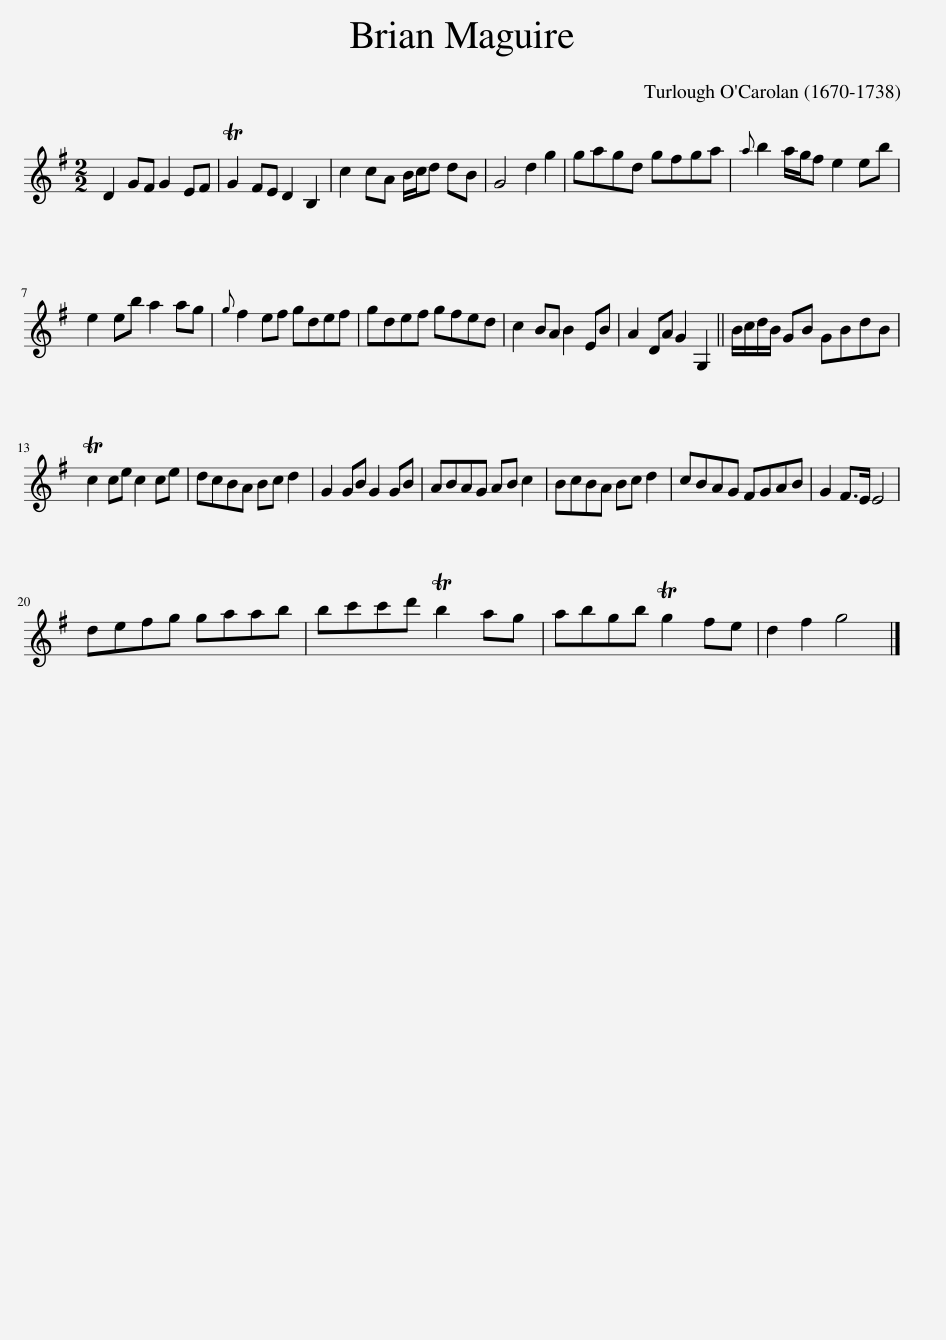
X:1
L:1/8
M:2/2
I:linebreak $
K:G
V:1 treble
V:1
 D2 GF G2 EF | TG2 FE D2 B,2 | c2 cA B/c/d dB | G4 d2 g2 | gagd gfga | %5
{a} b2 a/g/f e2 eb |$ e2 eb a2 ag |{g} f2 ef gdef | gdef gfed | c2 BA B2 EB | %10
 A2 DA G2 G,2 || B/c/d/B/ GB GBdB |$ Tc2 ce c2 ce | dcBA Bc d2 | G2 GB G2 GB | %15
 ABAG AB c2 | BcBA Bc d2 | cBAG FGAB | G2 F>E E4 |$ defg gaab | %20
 bc'c'd' Tb2 ag | abgb Tg2 fe | d2 f2 g4 |] %23
